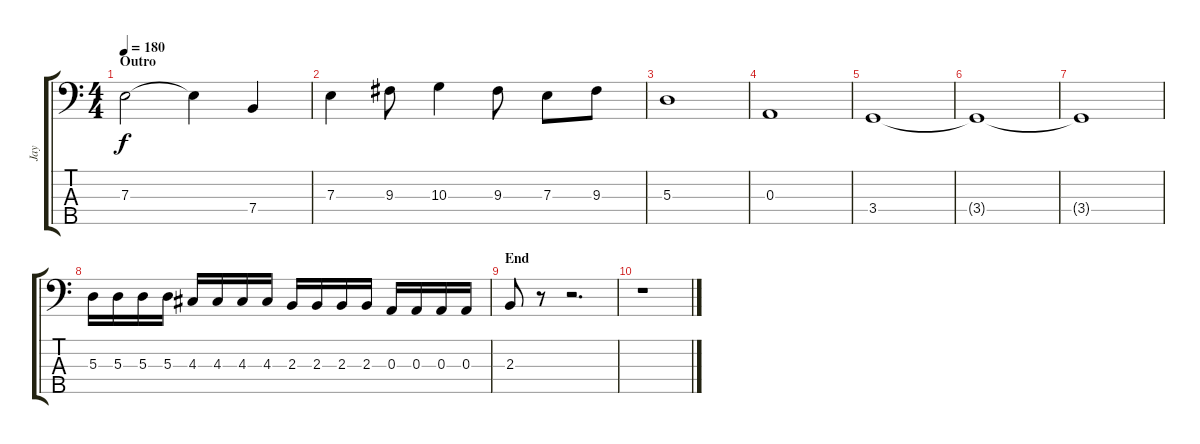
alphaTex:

\track ("Jay" "Jay") {instrument electricbasspick}
\staff {score tabs}
\tuning (G2 D2 A1 E1 B0) {hide}
\ts (4 4)
\section ("" "Outro")
\tempo 180
\clef f4
\ks c
7.3.2{dy f} 7.3{t}.4 7.4.4 |
7.3.4 9.3.8 10.3.4 9.3.8 7.3.8 9.3.8 |
5.3.1 |
0.3.1 |
3.4.1 |
3.4{t}.1 |
3.4{t}.1 |
5.3.16 5.3.16 5.3.16 5.3.16 4.3.16 4.3.16 4.3.16 4.3.16 2.3.16 2.3.16 2.3.16 2.3.16 0.3.16 0.3.16 0.3.16 0.3.16 |
\section ("" "End")
2.3.8 r.8 r.2{d} |
r.1
